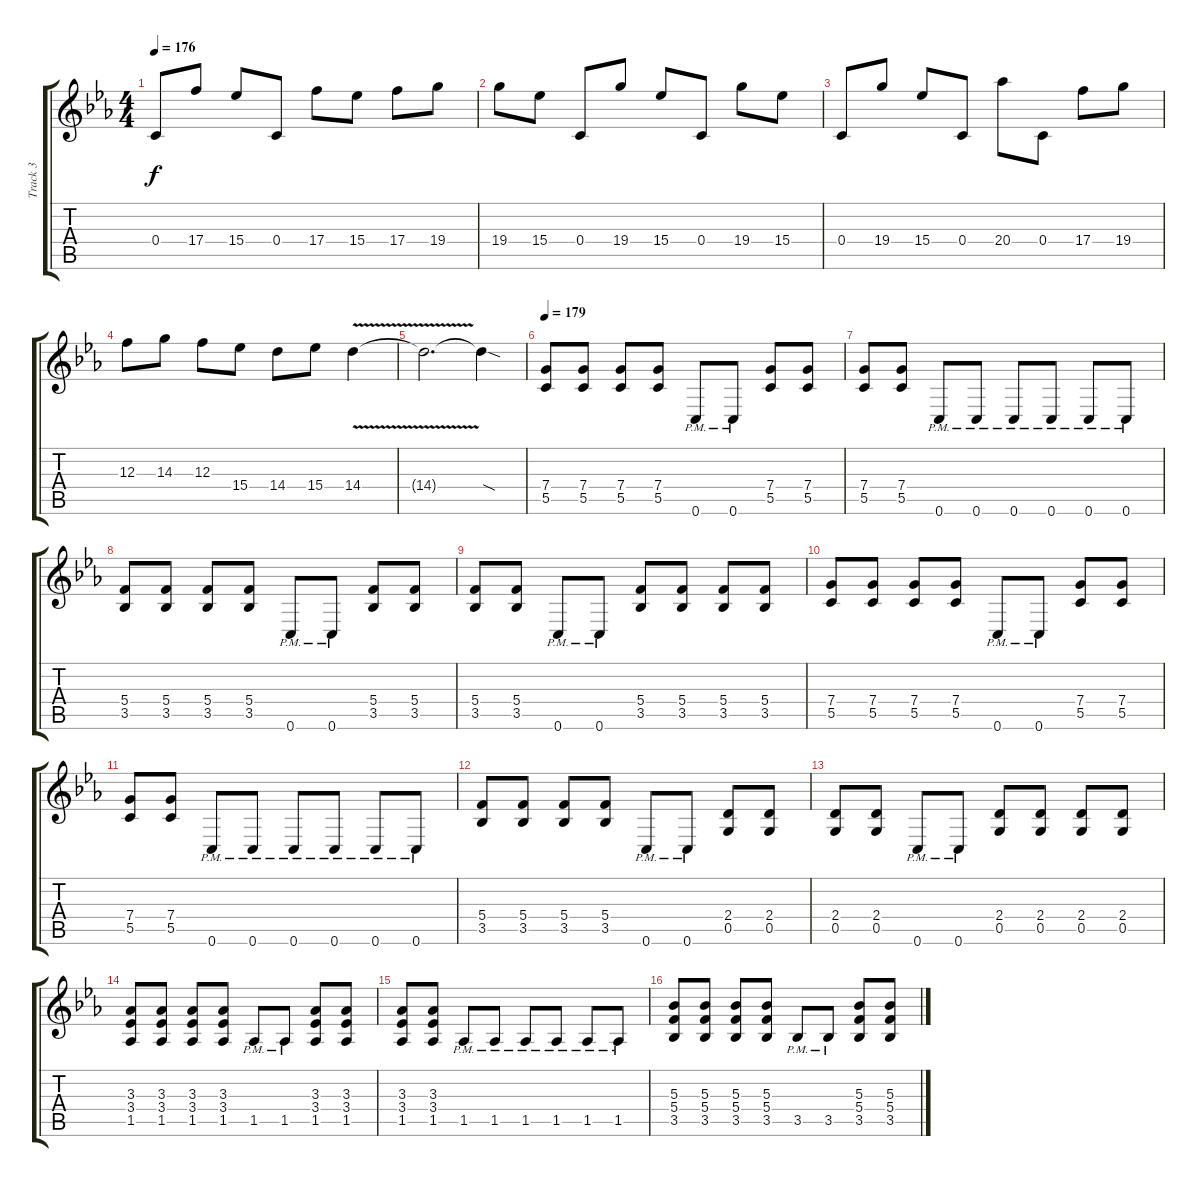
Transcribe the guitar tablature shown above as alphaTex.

\track ("Track 3" "Track 3") {instrument distortionguitar}
\staff {score tabs}
\tuning (D4 A3 F3 C3 G2 C2) {hide}
\ts (4 4)
\tempo 176
\clef g2
\ks eb
0.4.8{dy f} 17.4.8 15.4.8 0.4.8 17.4.8 15.4.8 17.4.8 19.4.8 |
19.4.8 15.4.8 0.4.8 19.4.8 15.4.8 0.4.8 19.4.8 15.4.8 |
0.4.8 19.4.8 15.4.8 0.4.8 20.4.8 0.4.8 17.4.8 19.4.8 |
12.3.8 14.3.8 12.3.8 15.4.8 14.4.8 15.4.8 14.4{v}.4 |
14.4{t}.2{d} 14.4{sod t}.4 |
\tempo 179
(7.4 5.5).8 (7.4 5.5).8 (7.4 5.5).8 (7.4 5.5).8 0.6{pm}.8 0.6{pm}.8 (7.4 5.5).8 (7.4 5.5).8 |
(7.4 5.5).8 (7.4 5.5).8 0.6{pm}.8 0.6{pm}.8 0.6{pm}.8 0.6{pm}.8 0.6{pm}.8 0.6{pm}.8 |
(5.4 3.5).8 (5.4 3.5).8 (5.4 3.5).8 (5.4 3.5).8 0.6{pm}.8 0.6{pm}.8 (5.4 3.5).8 (5.4 3.5).8 |
(5.4 3.5).8 (5.4 3.5).8 0.6{pm}.8 0.6{pm}.8 (5.4 3.5).8 (5.4 3.5).8 (5.4 3.5).8 (5.4 3.5).8 |
(7.4 5.5).8 (7.4 5.5).8 (7.4 5.5).8 (7.4 5.5).8 0.6{pm}.8 0.6{pm}.8 (7.4 5.5).8 (7.4 5.5).8 |
(7.4 5.5).8 (7.4 5.5).8 0.6{pm}.8 0.6{pm}.8 0.6{pm}.8 0.6{pm}.8 0.6{pm}.8 0.6{pm}.8 |
(5.4 3.5).8 (5.4 3.5).8 (5.4 3.5).8 (5.4 3.5).8 0.6{pm}.8 0.6{pm}.8 (2.4 0.5).8 (2.4 0.5).8 |
(2.4 0.5).8 (2.4 0.5).8 0.6{pm}.8 0.6{pm}.8 (2.4 0.5).8 (2.4 0.5).8 (2.4 0.5).8 (2.4 0.5).8 |
(3.3 3.4 1.5).8 (3.3 3.4 1.5).8 (3.3 3.4 1.5).8 (3.3 3.4 1.5).8 1.5{pm}.8 1.5{pm}.8 (3.3 3.4 1.5).8 (3.3 3.4 1.5).8 |
(3.3 3.4 1.5).8 (3.3 3.4 1.5).8 1.5{pm}.8 1.5{pm}.8 1.5{pm}.8 1.5{pm}.8 1.5{pm}.8 1.5{pm}.8 |
(5.3 5.4 3.5).8 (5.3 5.4 3.5).8 (5.3 5.4 3.5).8 (5.3 5.4 3.5).8 3.5{pm}.8 3.5{pm}.8 (5.3 5.4 3.5).8 (5.3 5.4 3.5).8
